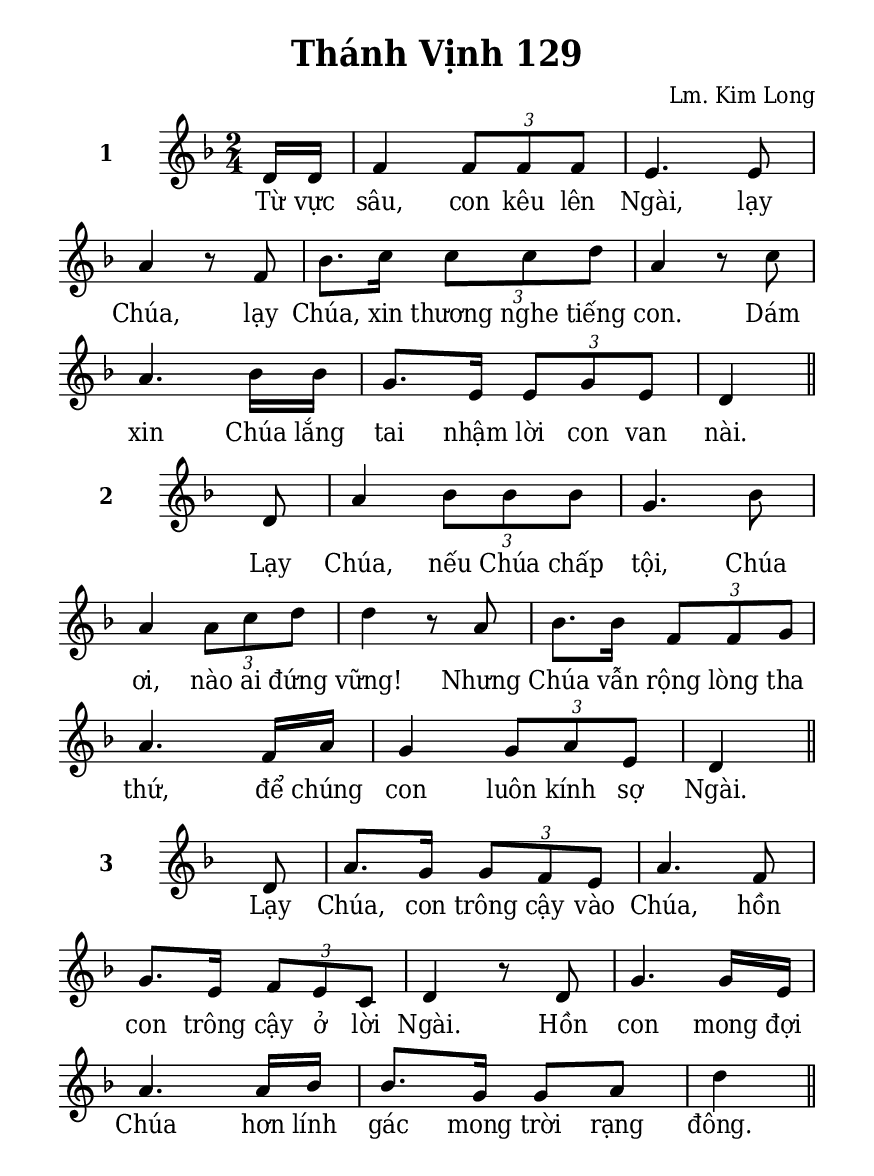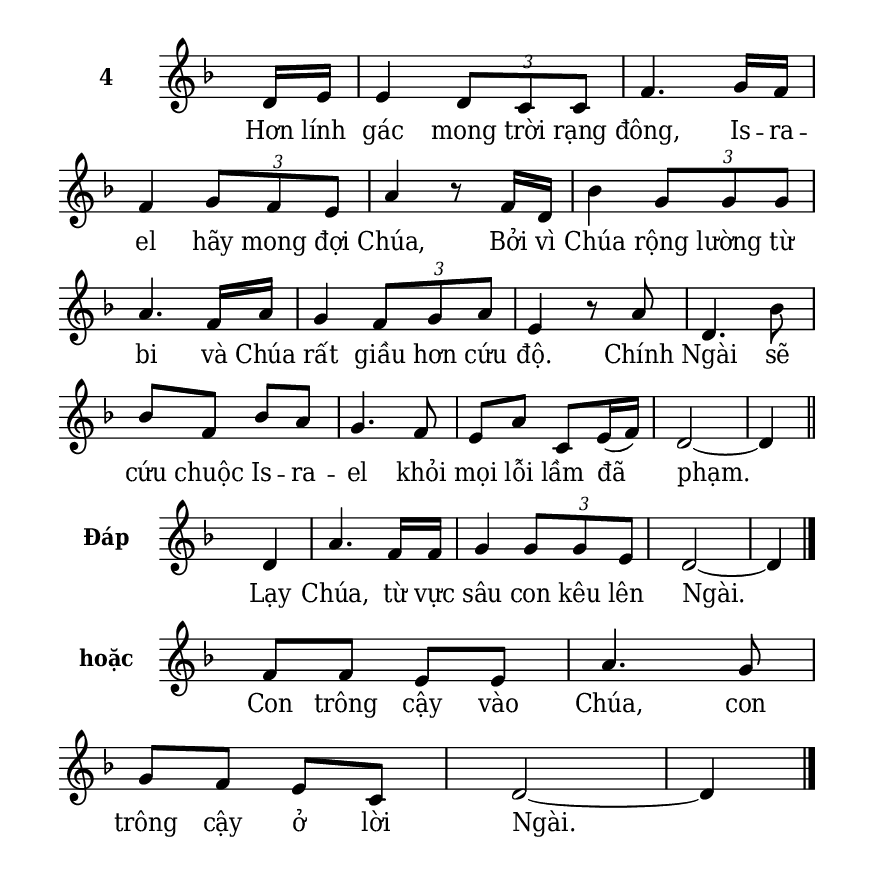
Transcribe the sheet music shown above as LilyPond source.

% Cài đặt chung
\version "2.22.1"
\include "english.ly"

\header {
  title = "Thánh Vịnh 129"
  composer = "Lm. Kim Long"
  %arranger = " "
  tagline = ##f
}

% Nhạc
nhacMauMot = \relative c' {
  \key f \major
  \time 2/4
  \partial 8 d16 d |
  f4 \tuplet 3/2 { f8 f f } |
  e4. e8 |
  a4 r8 f |
  bf8. c16 \tuplet 3/2 { c8 c d } |
  a4 r8 c |
  a4. bf16 bf |
  g8. e16 \tuplet 3/2 { e8 g e } |
  d4 \bar "||"
}

nhacMauHai = \relative c' {
  \key f \major
  \time 2/4
  \partial 8 d8 |
  a'4 \tuplet 3/2 { bf8 bf bf } |
  g4. bf8 |
  a4 \tuplet 3/2 { a8 c d } |
  d4 r8 a |
  bf8. bf16 \tuplet 3/2 { f8 f g } |
  a4. f16 a |
  g4 \tuplet 3/2 { g8 a e } |
  d4 \bar "||"
}

nhacMauBa = \relative c' {
  \key f \major
  \time 2/4
  \partial 8 d8 |
  a'8. g16 \tuplet 3/2 { g8 f e } |
  a4. f8 |
  g8. e16 \tuplet 3/2 { f8 e c } |
  d4 r8 d |
  g4. g16 e |
  a4. a16 bf |
  bf8. g16 g8 a |
  d4 \bar "||"
}

nhacMauBon = \relative c' {
  \key f \major
  \time 2/4
  \partial 8 d16 e |
  e4 \tuplet 3/2 { d8 c c } |
  f4. g16 f |
  f4 \tuplet 3/2 { g8 f e } |
  a4 r8 f16 d |
  bf'4 \tuplet 3/2 { g8 g g } |
  a4. f16 a |
  g4 \tuplet 3/2 { f8 g a } |
  e4 r8 a |
  d,4. bf'8 |
  bf f bf a |
  g4. f8 |
  e a c, e16 (f) |
  d2 ~ |
  d4 \bar "||"
}

nhacMauNam = \relative c' {
  \key f \major
  \time 2/4
  \partial 4 d4 |
  a'4. f16 f |
  g4 \tuplet 3/2 { g8 g e } |
  d2 ~ |
  d4 \bar "|."
}

nhacMauSau = \relative c' {
  \key f \major
  \time 2/4
  f8 f e e |
  a4. g8 |
  g f e c |
  d2 ~ |
  d4 \bar "|."
}

% Lời
loiMauMot = \lyricmode {
  Từ vực sâu, con kêu lên Ngài, lạy Chúa,
  lạy Chúa, xin thương nghe tiếng con.
  Dám xin Chúa lắng tai nhậm lời con van nài.
}

loiMauHai = \lyricmode {
  Lạy Chúa, nếu Chúa chấp tội, Chúa ơi,
  nào ai đứng vững!
  Nhưng Chúa vẫn rộng lòng tha thứ,
  để chúng con luôn kính sợ Ngài.
}

loiMauBa = \lyricmode {
  Lạy Chúa, con trông cậy vào Chúa,
  hồn con trông cậy ở lời Ngài.
  Hồn con mong đợi Chúa hơn lính gác mong trời rạng đông.
}

loiMauBon = \lyricmode {
  Hơn lính gác mong trời rạng đông,
  Is -- ra -- el hãy mong đợi Chúa,
  Bởi vì Chúa rộng lường từ bi
  và Chúa rất giầu hơn cứu độ.
  Chính Ngài sẽ cứu chuộc Is -- ra -- el
  khỏi mọi lỗi lầm đã phạm.
}

loiMauNam = \lyricmode {
  Lạy Chúa, từ vực sâu con kêu lên Ngài.
}

loiMauSau = \lyricmode {
  Con trông cậy vào Chúa, con trông cậy ở lời Ngài.
}

% Dàn trang
\paper {
  #(set-paper-size "a5")
  top-margin = 10\mm
  bottom-margin = 10\mm
  left-margin = 10\mm
  right-margin = 10\mm
  indent = #0
  #(define fonts
	 (make-pango-font-tree "Deja Vu Serif Condensed"
	 		       "Deja Vu Serif Condensed"
			       "Deja Vu Serif Condensed"
			       (/ 20 20)))
  print-page-number = ##f
}

\score {
  <<
    \new Staff \with {
      instrumentName = \markup { \bold "1" }}<<
        \clef treble
        \new Voice = beSop {
          \nhacMauMot
        }
      \new Lyrics \lyricsto beSop \loiMauMot
    >>
  >>
  \layout {
    indent = 17
    \override Lyrics.LyricSpace.minimum-distance = #0.7
    \override Score.BarNumber.break-visibility = ##(#f #f #f)
    \override Score.SpacingSpanner.uniform-stretching = ##t
    ragged-last = ##f
  }
}

\score {
  <<
    \new Staff \with {
      instrumentName = \markup { \bold "2" }}<<
        \clef treble
        \new Voice = beSop {
          \nhacMauHai
        }
      \new Lyrics \lyricsto beSop \loiMauHai
    >>
  >>
  \layout {
    indent = 17
    \override Staff.TimeSignature.transparent = ##t
    \override Lyrics.LyricSpace.minimum-distance = #0.7
    \override Score.BarNumber.break-visibility = ##(#f #f #f)
    \override Score.SpacingSpanner.uniform-stretching = ##t
    ragged-last = ##f
  }
}

\score {
  <<
    \new Staff \with {
      instrumentName = \markup { \bold "3" }}<<
        \clef treble
        \new Voice = beSop {
          \nhacMauBa
        }
      \new Lyrics \lyricsto beSop \loiMauBa
    >>
  >>
  \layout {
    indent = 17
    \override Staff.TimeSignature.transparent = ##t
    \override Lyrics.LyricSpace.minimum-distance = #0.7
    \override Score.BarNumber.break-visibility = ##(#f #f #f)
    \override Score.SpacingSpanner.uniform-stretching = ##t
    ragged-last = ##f
  }
}

\score {
  <<
    \new Staff \with {
      instrumentName = \markup { \bold "4" }}<<
        \clef treble
        \new Voice = beSop {
          \nhacMauBon
        }
      \new Lyrics \lyricsto beSop \loiMauBon
    >>
  >>
  \layout {
    indent = 17
    \override Staff.TimeSignature.transparent = ##t
    \override Lyrics.LyricSpace.minimum-distance = #0.7
    \override Score.BarNumber.break-visibility = ##(#f #f #f)
    \override Score.SpacingSpanner.uniform-stretching = ##t
    ragged-last = ##f
  }
}

\score {
  <<
    \new Staff \with {
      instrumentName = \markup { \bold "Đáp" }}<<
        \clef treble
        \new Voice = beSop {
          \nhacMauNam
        }
      \new Lyrics \lyricsto beSop \loiMauNam
    >>
  >>
  \layout {
    indent = 17
    \override Staff.TimeSignature.transparent = ##t
    \override Lyrics.LyricSpace.minimum-distance = #0.7
    \override Score.BarNumber.break-visibility = ##(#f #f #f)
    \override Score.SpacingSpanner.uniform-stretching = ##t
    ragged-last = ##f
  }
}

\score {
  <<
    \new Staff \with {
      instrumentName = \markup { \bold "hoặc" }}<<
        \clef treble
        \new Voice = beSop {
          \nhacMauSau
        }
      \new Lyrics \lyricsto beSop \loiMauSau
    >>
  >>
  \layout {
    indent = 17
    \override Staff.TimeSignature.transparent = ##t
    \override Lyrics.LyricSpace.minimum-distance = #0.7
    \override Score.BarNumber.break-visibility = ##(#f #f #f)
    \override Score.SpacingSpanner.uniform-stretching = ##t
    ragged-last = ##f
  }
}
